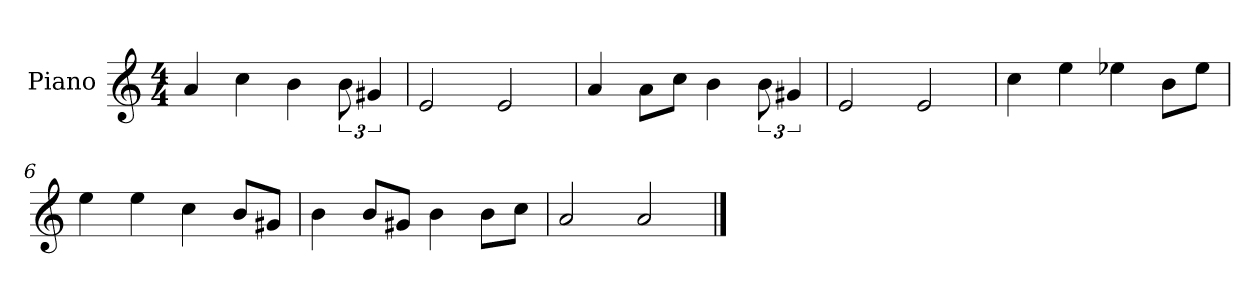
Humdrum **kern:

**kern
*part1
*staff1
*I"Piano
*I'P-no
*clefG2
*k[]
*M4/4
*MM182
=1
4a/
4cc\
4b\
12b\
6g#X/
=2
2e/
2e/
=3
4a/
8a\L
8cc\J
4b\
12b\
6g#X/
=4
2e/
2e/
=5
4cc\
4ee\
4ee-X\
8b\L
8ee-\J
=6
4ee\
4ee\
4cc\
8b/L
8g#X/J
=7
4b\
8b/L
8g#X/J
4b\
8b\L
8cc\J
!!LO:LB:g=z
=8
2a/
2a/
==
*-
